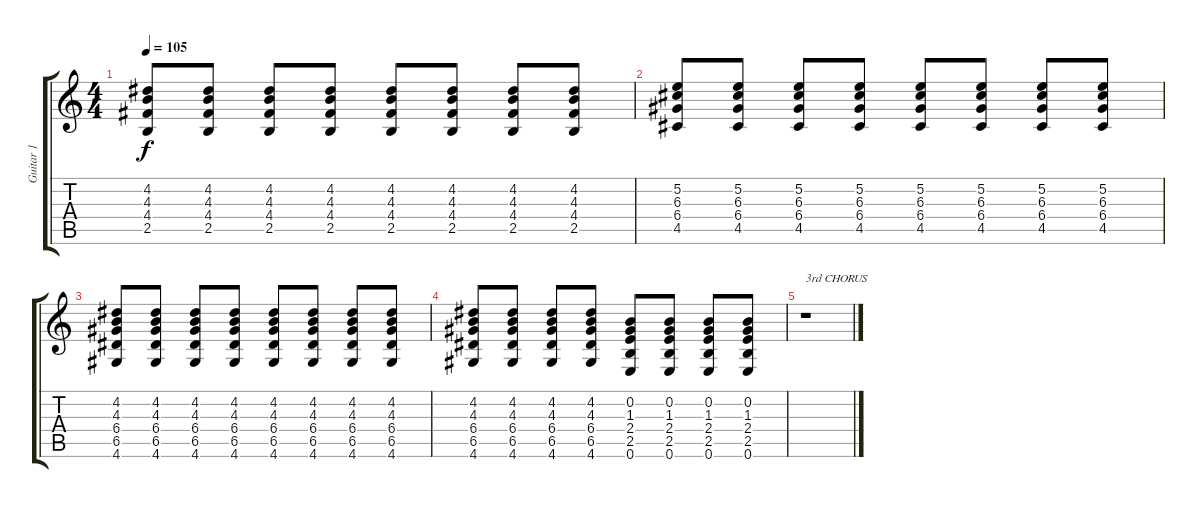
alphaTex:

\track ("Guitar 1" "Guitar 1") {instrument overdrivenguitar}
\staff {score tabs}
\tuning (E4 B3 G3 D3 A2 E2) {hide}
\ts (4 4)
\tempo 105
\clef g2
\ks c
(4.2 4.3 4.4 2.5).8{dy f} (4.2 4.3 4.4 2.5).8 (4.2 4.3 4.4 2.5).8 (4.2 4.3 4.4 2.5).8 (4.2 4.3 4.4 2.5).8 (4.2 4.3 4.4 2.5).8 (4.2 4.3 4.4 2.5).8 (4.2 4.3 4.4 2.5).8 |
(5.2 6.3 6.4 4.5).8 (5.2 6.3 6.4 4.5).8 (5.2 6.3 6.4 4.5).8 (5.2 6.3 6.4 4.5).8 (5.2 6.3 6.4 4.5).8 (5.2 6.3 6.4 4.5).8 (5.2 6.3 6.4 4.5).8 (5.2 6.3 6.4 4.5).8 |
(4.2 4.3 6.4 6.5 4.6).8 (4.2 4.3 6.4 6.5 4.6).8 (4.2 4.3 6.4 6.5 4.6).8 (4.2 4.3 6.4 6.5 4.6).8 (4.2 4.3 6.4 6.5 4.6).8 (4.2 4.3 6.4 6.5 4.6).8 (4.2 4.3 6.4 6.5 4.6).8 (4.2 4.3 6.4 6.5 4.6).8 |
(4.2 4.3 6.4 6.5 4.6).8 (4.2 4.3 6.4 6.5 4.6).8 (4.2 4.3 6.4 6.5 4.6).8 (4.2 4.3 6.4 6.5 4.6).8 (0.2 1.3 2.4 2.5 0.6).8 (0.2 1.3 2.4 2.5 0.6).8 (0.2 1.3 2.4 2.5 0.6).8 (0.2 1.3 2.4 2.5 0.6).8 |
r.1{txt "3rd CHORUS"}
